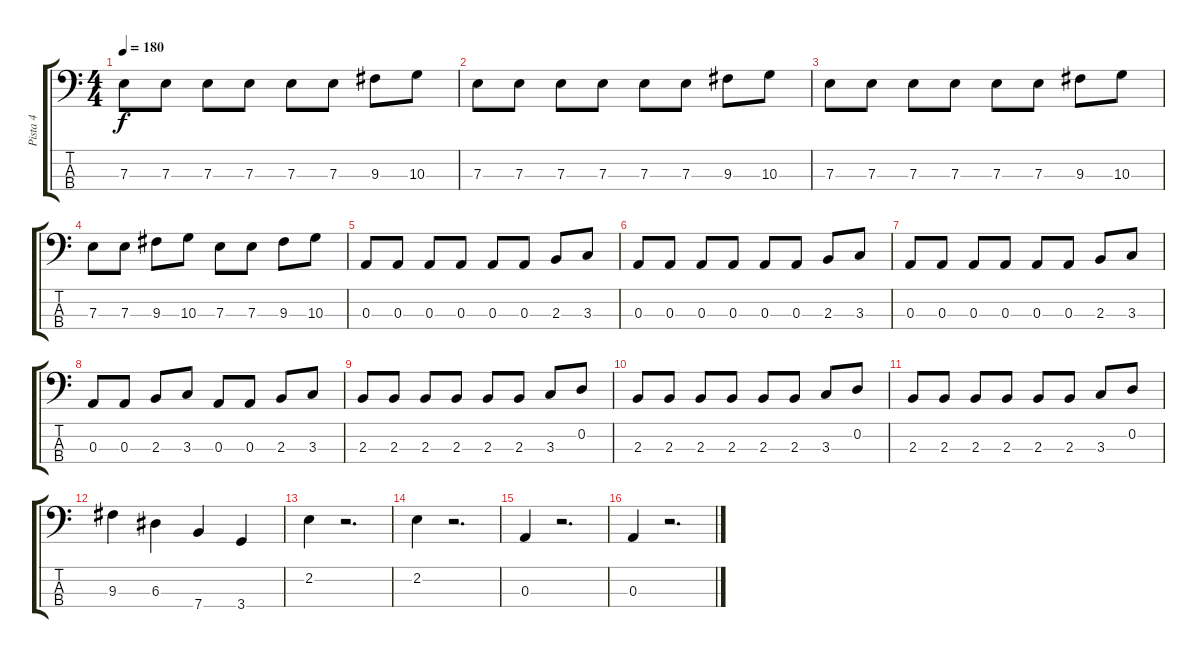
\track ("Pista 4" "Pista 4") {instrument electricbassfinger}
\staff {score tabs}
\tuning (G2 D2 A1 E1) {hide}
\ts (4 4)
\tempo 180
\clef f4
\ks c
7.3.8{dy f} 7.3.8 7.3.8 7.3.8 7.3.8 7.3.8 9.3.8 10.3.8 |
7.3.8 7.3.8 7.3.8 7.3.8 7.3.8 7.3.8 9.3.8 10.3.8 |
7.3.8 7.3.8 7.3.8 7.3.8 7.3.8 7.3.8 9.3.8 10.3.8 |
7.3.8 7.3.8 9.3.8 10.3.8 7.3.8 7.3.8 9.3.8 10.3.8 |
0.3.8 0.3.8 0.3.8 0.3.8 0.3.8 0.3.8 2.3.8 3.3.8 |
0.3.8 0.3.8 0.3.8 0.3.8 0.3.8 0.3.8 2.3.8 3.3.8 |
0.3.8 0.3.8 0.3.8 0.3.8 0.3.8 0.3.8 2.3.8 3.3.8 |
0.3.8 0.3.8 2.3.8 3.3.8 0.3.8 0.3.8 2.3.8 3.3.8 |
2.3.8 2.3.8 2.3.8 2.3.8 2.3.8 2.3.8 3.3.8 0.2.8 |
2.3.8 2.3.8 2.3.8 2.3.8 2.3.8 2.3.8 3.3.8 0.2.8 |
2.3.8 2.3.8 2.3.8 2.3.8 2.3.8 2.3.8 3.3.8 0.2.8 |
9.3.4 6.3.4 7.4.4 3.4.4 |
2.2.4 r.2{d} |
2.2.4 r.2{d} |
0.3.4 r.2{d} |
0.3.4 r.2{d}
